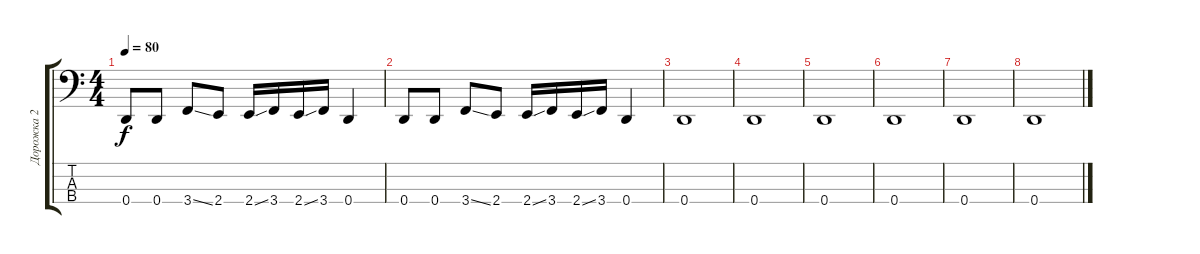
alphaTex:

\track ("Дорожка 2" "Дорожка 2") {instrument electricbassfinger}
\staff {score tabs}
\tuning (G2 D2 A1 D1) {hide}
\ts (4 4)
\tempo 80
\clef f4
\ks c
0.4.8{dy f} 0.4.8 3.4{ss}.8 2.4.8 2.4{ss}.16 3.4.16 2.4{ss}.16 3.4.16 0.4.4 |
0.4.8 0.4.8 3.4{ss}.8 2.4.8 2.4{ss}.16 3.4.16 2.4{ss}.16 3.4.16 0.4.4 |
0.4.1 |
0.4.1 |
0.4.1 |
0.4.1 |
0.4.1 |
0.4.1
